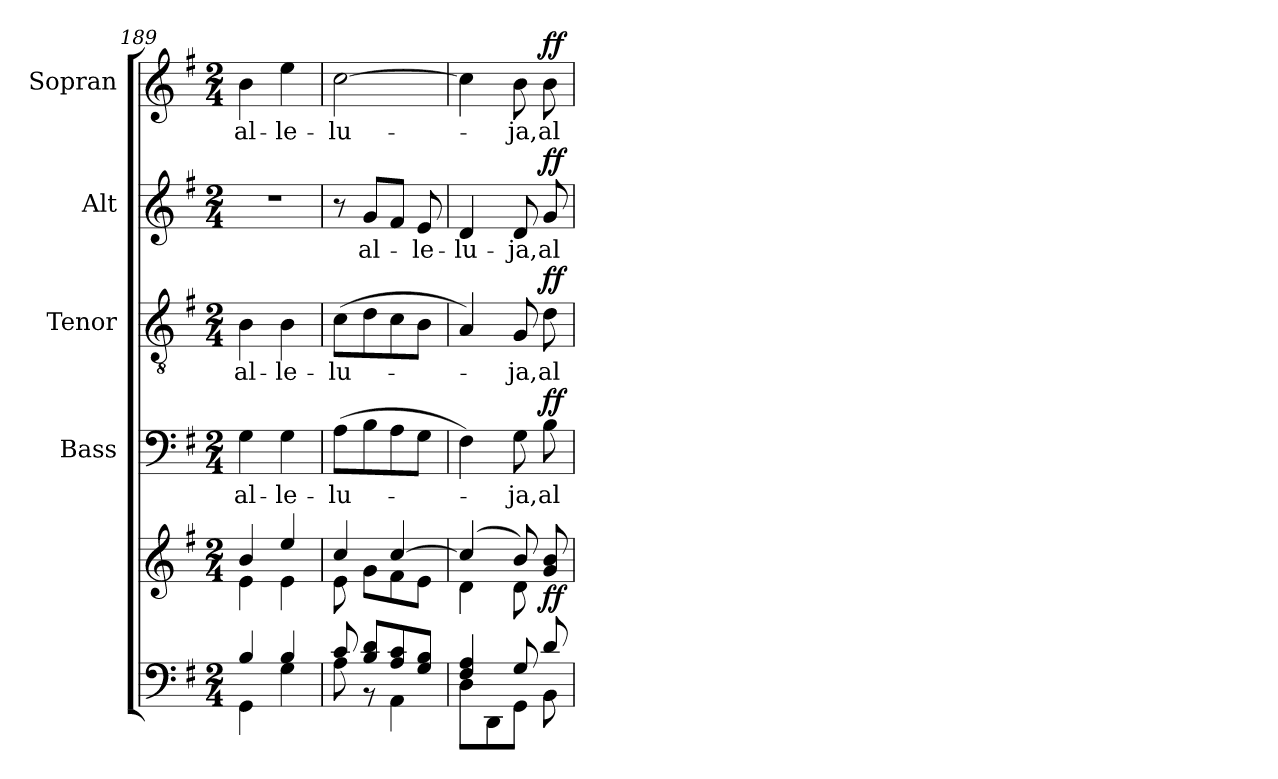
**kern	**kern	**dynam	**kern	**text	**dynam	**kern	**text	**dynam	**kern	**text	**dynam	**kern	**text	**dynam
*part5	*part5	*part5	*part4	*part4	*part4	*part3	*part3	*part3	*part2	*part2	*part2	*part1	*part1	*part1
*staff6	*staff5	*staff5/6	*staff4	*staff4	*staff4	*staff3	*staff3	*staff3	*staff2	*staff2	*staff2	*staff1	*staff1	*staff1
*	*	*	*I"Bass	*	*	*I"Tenor	*	*	*I"Alt	*	*	*I"Sopran	*	*
*	*	*	*I'B.	*	*	*I'T.	*	*	*I'A.	*	*	*I'S.	*	*
*clefF4	*clefG2	*	*clefF4	*	*	*clefGv2	*	*	*clefG2	*	*	*clefG2	*	*
*k[f#]	*k[f#]	*	*k[f#]	*	*	*k[f#]	*	*	*k[f#]	*	*	*k[f#]	*	*
*G:	*G:	*	*G:	*	*	*G:	*	*	*G:	*	*	*G:	*	*
*M2/4	*M2/4	*	*M2/4	*	*	*M2/4	*	*	*M2/4	*	*	*M2/4	*	*
=189	=189	=189	=189	=189	=189	=189	=189	=189	=189	=189	=189	=189	=189	=189
*^	*^	*	*	*	*	*	*	*	*	*	*	*	*	*
!	!	!	!	!	!	!LO:LY:b	!	!	!LO:LY:b	!	!	!	!	!	!LO:LY:b	!
4B/	4GG\	4b/	4e\	.	4G\	al-	.	4B\	al-	.	2r	.	.	4b\	al-	.
!	!	!	!	!	!	!LO:LY:b	!	!	!LO:LY:b	!	!	!	!	!	!LO:LY:b	!
4B/	4G\	4ee/	4e\	.	4G\	-le-	.	4B\	-le-	.	.	.	.	4ee\	-le-	.
=190	=190	=190	=190	=190	=190	=190	=190	=190	=190	=190	=190	=190	=190	=190	=190	=190
!	!	!	!	!	!	!LO:LY:b	!	!	!LO:LY:b	!	!	!	!	!	!LO:LY:b	!
8c/	8A\	4cc/	8e\	.	(>8A\L	-lu-	.	(>8c\L	-lu-	.	8r	.	.	[2cc\	-lu-	.
!	!	!	!	!	!	!	!	!	!	!	!	!LO:LY:b	!	!	!	!
8B/ 8d/L	8r	.	8g\L	.	8B\	.	.	8d\	.	.	8g/L	al-	.	.	.	.
8A/ 8c/	4AA\	[>4cc/	8f#\	.	8A\	.	.	8c\	.	.	8f#/J	.	.	.	.	.
!	!	!	!	!	!	!	!	!	!	!	!	!LO:LY:b	!	!	!	!
8G/ 8B/J	.	.	8e\J	.	8G\J	.	.	8B\J	.	.	8e/	-le-	.	.	.	.
=191	=191	=191	=191	=191	=191	=191	=191	=191	=191	=191	=191	=191	=191	=191	=191	=191
!	!	!	!	!	!	!	!	!	!	!	!	!LO:LY:b	!	!	!	!
4F#/ 4A/	8D\L	(4cc/]	4d\	.	4F#\)	.	.	4A/)	.	.	4d/	-lu-	.	4cc\]	.	.
.	8DD\	.	.	.	.	.	.	.	.	.	.	.	.	.	.	.
!	!	!	!	!	!	!LO:LY:b	!	!	!LO:LY:b	!	!	!LO:LY:b	!	!	!LO:LY:b	!
8G/	8GG\J	8b/)	8d\	.	8G\	-ja,	.	8G/	-ja,	.	8d/	-ja,	.	8b\	-ja,	.
!	!	!	!	!LO:DY:b	!	!LO:LY:b	!LO:DY:a	!	!LO:LY:b	!LO:DY:a	!	!LO:LY:b	!LO:DY:a	!	!LO:LY:b	!LO:DY:a
8d/	8BB\	8g/ 8b/	8ryy	ff	8B\	al-	ff	8d\	al-	ff	8g/	al-	ff	8b\	al-	ff
*v	*v	*	*	*	*	*	*	*	*	*	*	*	*	*	*	*
*	*v	*v	*	*	*	*	*	*	*	*	*	*	*	*	*
=	=	=	=	=	=	=	=	=	=	=	=	=	=	=
*-	*-	*-	*-	*-	*-	*-	*-	*-	*-	*-	*-	*-	*-	*-
